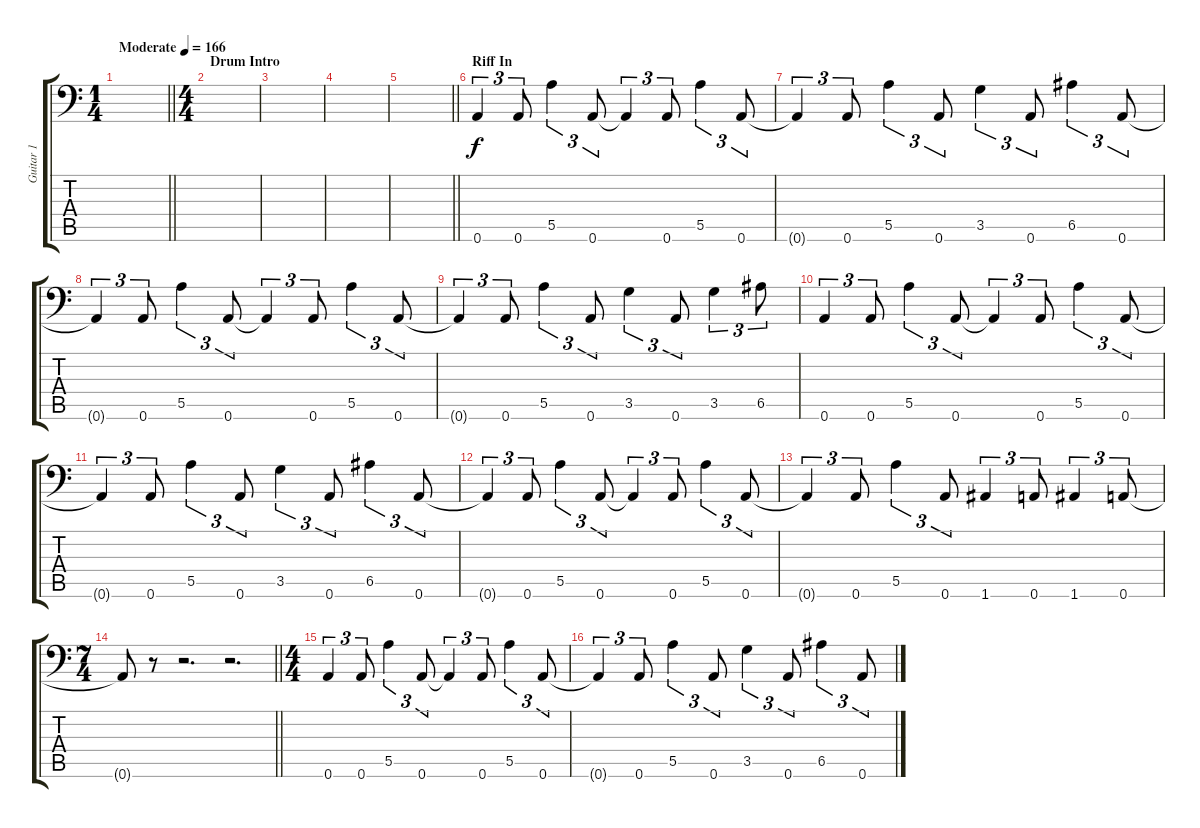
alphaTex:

\track ("Guitar 1" "Guitar 1") {instrument overdrivenguitar}
\staff {score tabs}
\tuning (B3 Gb3 D3 A2 E2 A1) {hide}
\ts (1 4)
\tempo (166 "Moderate")
\clef f4
\barLineRight lightlight
\ks c
|
\ts (4 4)
\section ("" "Drum Intro")
|
|
|
\barLineRight lightlight
|
\section ("" "Riff In")
0.6.4{tu (3 2)} 0.6.8{tu (3 2)} 5.5.4{tu (3 2)} 0.6.8{tu (3 2)} 0.6{t}.4{tu (3 2)} 0.6.8{tu (3 2)} 5.5.4{tu (3 2)} 0.6.8{tu (3 2)} |
0.6{t}.4{tu (3 2)} 0.6.8{tu (3 2)} 5.5.4{tu (3 2)} 0.6.8{tu (3 2)} 3.5.4{tu (3 2)} 0.6.8{tu (3 2)} 6.5.4{tu (3 2)} 0.6.8{tu (3 2)} |
0.6{t}.4{tu (3 2)} 0.6.8{tu (3 2)} 5.5.4{tu (3 2)} 0.6.8{tu (3 2)} 0.6{t}.4{tu (3 2)} 0.6.8{tu (3 2)} 5.5.4{tu (3 2)} 0.6.8{tu (3 2)} |
0.6{t}.4{tu (3 2)} 0.6.8{tu (3 2)} 5.5.4{tu (3 2)} 0.6.8{tu (3 2)} 3.5.4{tu (3 2)} 0.6.8{tu (3 2)} 3.5.4{tu (3 2)} 6.5.8{tu (3 2)} |
0.6.4{tu (3 2)} 0.6.8{tu (3 2)} 5.5.4{tu (3 2)} 0.6.8{tu (3 2)} 0.6{t}.4{tu (3 2)} 0.6.8{tu (3 2)} 5.5.4{tu (3 2)} 0.6.8{tu (3 2)} |
0.6{t}.4{tu (3 2)} 0.6.8{tu (3 2)} 5.5.4{tu (3 2)} 0.6.8{tu (3 2)} 3.5.4{tu (3 2)} 0.6.8{tu (3 2)} 6.5.4{tu (3 2)} 0.6.8{tu (3 2)} |
0.6{t}.4{tu (3 2)} 0.6.8{tu (3 2)} 5.5.4{tu (3 2)} 0.6.8{tu (3 2)} 0.6{t}.4{tu (3 2)} 0.6.8{tu (3 2)} 5.5.4{tu (3 2)} 0.6.8{tu (3 2)} |
0.6{t}.4{tu (3 2)} 0.6.8{tu (3 2)} 5.5.4{tu (3 2)} 0.6.8{tu (3 2)} 1.6.4{tu (3 2)} 0.6.8{tu (3 2)} 1.6.4{tu (3 2)} 0.6.8{tu (3 2)} |
\ts (7 4)
\barLineRight lightlight
0.6{t}.8 r.8 r.2{d} r.2{d} |
\ts (4 4)
\section ("" "")
0.6.4{tu (3 2) volume 12 instrument distortionguitar} 0.6.8{tu (3 2)} 5.5.4{tu (3 2)} 0.6.8{tu (3 2)} 0.6{t}.4{tu (3 2)} 0.6.8{tu (3 2)} 5.5.4{tu (3 2)} 0.6.8{tu (3 2)} |
0.6{t}.4{tu (3 2)} 0.6.8{tu (3 2)} 5.5.4{tu (3 2)} 0.6.8{tu (3 2)} 3.5.4{tu (3 2)} 0.6.8{tu (3 2)} 6.5.4{tu (3 2)} 0.6.8{tu (3 2)}
